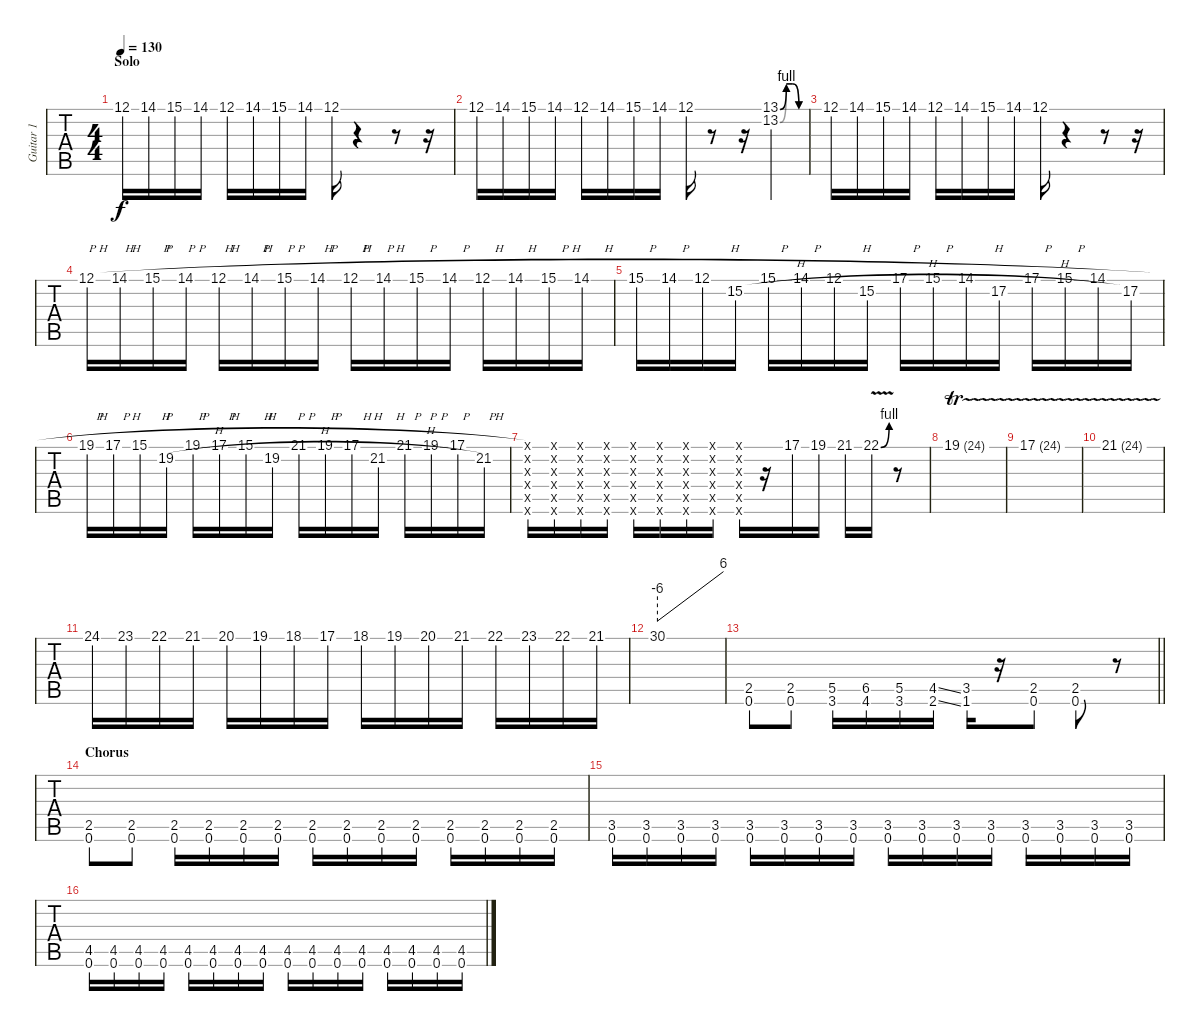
\track ("Guitar 1" "Guitar 1") {instrument distortionguitar}
\staff {tabs}
\tuning (E4 B3 G3 C3 G2 D2) {hide}
\ts (4 4)
\section ("" "Solo")
\tempo 130
\clef g2
\ks c
12.1.16{dy f} 14.1.16 15.1.16 14.1.16 12.1.16 14.1.16 15.1.16 14.1.16 12.1.16 r.4 r.8 r.16 |
12.1.16 14.1.16 15.1.16 14.1.16 12.1.16 14.1.16 15.1.16 14.1.16 12.1.16 r.8 r.16 (13.1{be (custom 0 0 15 4 30 4 45 0 60 0)} 13.2{be (custom 0 0 15 4 30 4 45 0 60 0)}).4 |
12.1.16 14.1.16 15.1.16 14.1.16 12.1.16 14.1.16 15.1.16 14.1.16 12.1.16 r.4 r.8 r.16 |
12.1{h}.16 14.1{h}.16 15.1{h}.16 14.1{h}.16 12.1{h}.16 14.1{h}.16 15.1{h}.16 14.1{h}.16 12.1{h}.16 14.1{h}.16 15.1{h}.16 14.1{h}.16 12.1{h}.16 14.1{h}.16 15.1{h}.16 14.1{h}.16 |
15.1{h}.16 14.1{h}.16 12.1{h}.16 15.2{h}.16 15.1{h}.16 14.1{h}.16 12.1{h}.16 15.2{h}.16 17.1{h}.16 15.1{h}.16 14.1{h}.16 17.2{h}.16 17.1{h}.16 15.1{h}.16 14.1{h}.16 17.2.16 |
19.1{h}.16 17.1{h}.16 15.1{h}.16 19.2{h}.16 19.1{h}.16 17.1{h}.16 15.1{h}.16 19.2{h}.16 21.1{h}.16 19.1{h}.16 17.1{h}.16 21.2{h}.16 21.1{h}.16 19.1{h}.16 17.1{h}.16 21.2.16 |
(0.1{x} 0.2{x} 0.3{x} 0.4{x} 0.5{x} 0.6{x}).16 (0.1{x} 0.2{x} 0.3{x} 0.4{x} 0.5{x} 0.6{x}).16 (0.1{x} 0.2{x} 0.3{x} 0.4{x} 0.5{x} 0.6{x}).16 (0.1{x} 0.2{x} 0.3{x} 0.4{x} 0.5{x} 0.6{x}).16 (0.1{x} 0.2{x} 0.3{x} 0.4{x} 0.5{x} 0.6{x}).16 (0.1{x} 0.2{x} 0.3{x} 0.4{x} 0.5{x} 0.6{x}).16 (0.1{x} 0.2{x} 0.3{x} 0.4{x} 0.5{x} 0.6{x}).16 (0.1{x} 0.2{x} 0.3{x} 0.4{x} 0.5{x} 0.6{x}).16 (0.1{x} 0.2{x} 0.3{x} 0.4{x} 0.5{x} 0.6{x}).16 r.16 17.1.16 19.1.16 21.1.16 22.1{be (bend 0 0 60 4) v}.16 r.8 |
19.1{tr (24 64)}.1 |
17.1{tr (24 64)}.1 |
21.1{tr (24 64)}.1 |
24.1.16 23.1.16 22.1.16 21.1.16 20.1.16 19.1.16 18.1.16 17.1.16 18.1.16 19.1.16 20.1.16 21.1.16 22.1.16 23.1.16 22.1.16 21.1.16 |
30.1.1{tbe (predivedive default 0 -24 60 24)} |
\barLineRight lightlight
(2.5 0.6).8 (2.5 0.6).8 (5.5 3.6).16 (6.5 4.6).16 (5.5 3.6).16 (4.5{ss} 2.6{ss}).16 (3.5 1.6).16 r.16 (2.5 0.6).8 (2.5 0.6).8 r.8 |
\section ("" "Chorus")
(2.5 0.6).8{volume 15} (2.5 0.6).8 (2.5 0.6).16 (2.5 0.6).16 (2.5 0.6).16 (2.5 0.6).16 (2.5 0.6).16 (2.5 0.6).16 (2.5 0.6).16 (2.5 0.6).16 (2.5 0.6).16 (2.5 0.6).16 (2.5 0.6).16 (2.5 0.6).16 |
(3.5 0.6).16 (3.5 0.6).16 (3.5 0.6).16 (3.5 0.6).16 (3.5 0.6).16 (3.5 0.6).16 (3.5 0.6).16 (3.5 0.6).16 (3.5 0.6).16 (3.5 0.6).16 (3.5 0.6).16 (3.5 0.6).16 (3.5 0.6).16 (3.5 0.6).16 (3.5 0.6).16 (3.5 0.6).16 |
(4.5 0.6).16 (4.5 0.6).16 (4.5 0.6).16 (4.5 0.6).16 (4.5 0.6).16 (4.5 0.6).16 (4.5 0.6).16 (4.5 0.6).16 (4.5 0.6).16 (4.5 0.6).16 (4.5 0.6).16 (4.5 0.6).16 (4.5 0.6).16 (4.5 0.6).16 (4.5 0.6).16 (4.5 0.6).16
